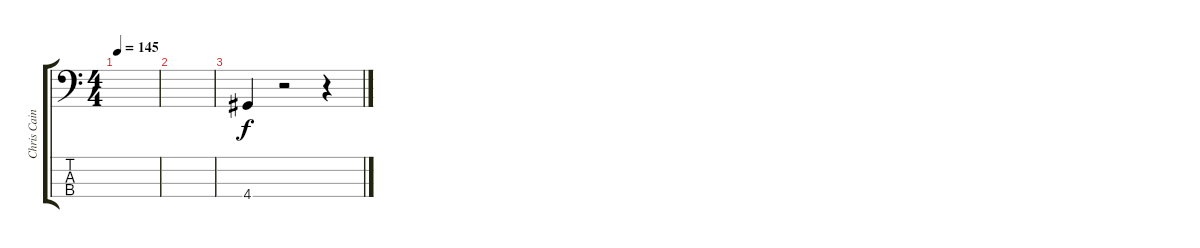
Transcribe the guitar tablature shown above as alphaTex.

\track ("Chris Cain - Bass" "Chris Cain") {instrument electricbasspick}
\staff {score tabs}
\tuning (G2 D2 A1 E1) {hide}
\ts (4 4)
\tempo 145
\clef f4
\ks c
|
|
4.4.4 r.2 r.4
